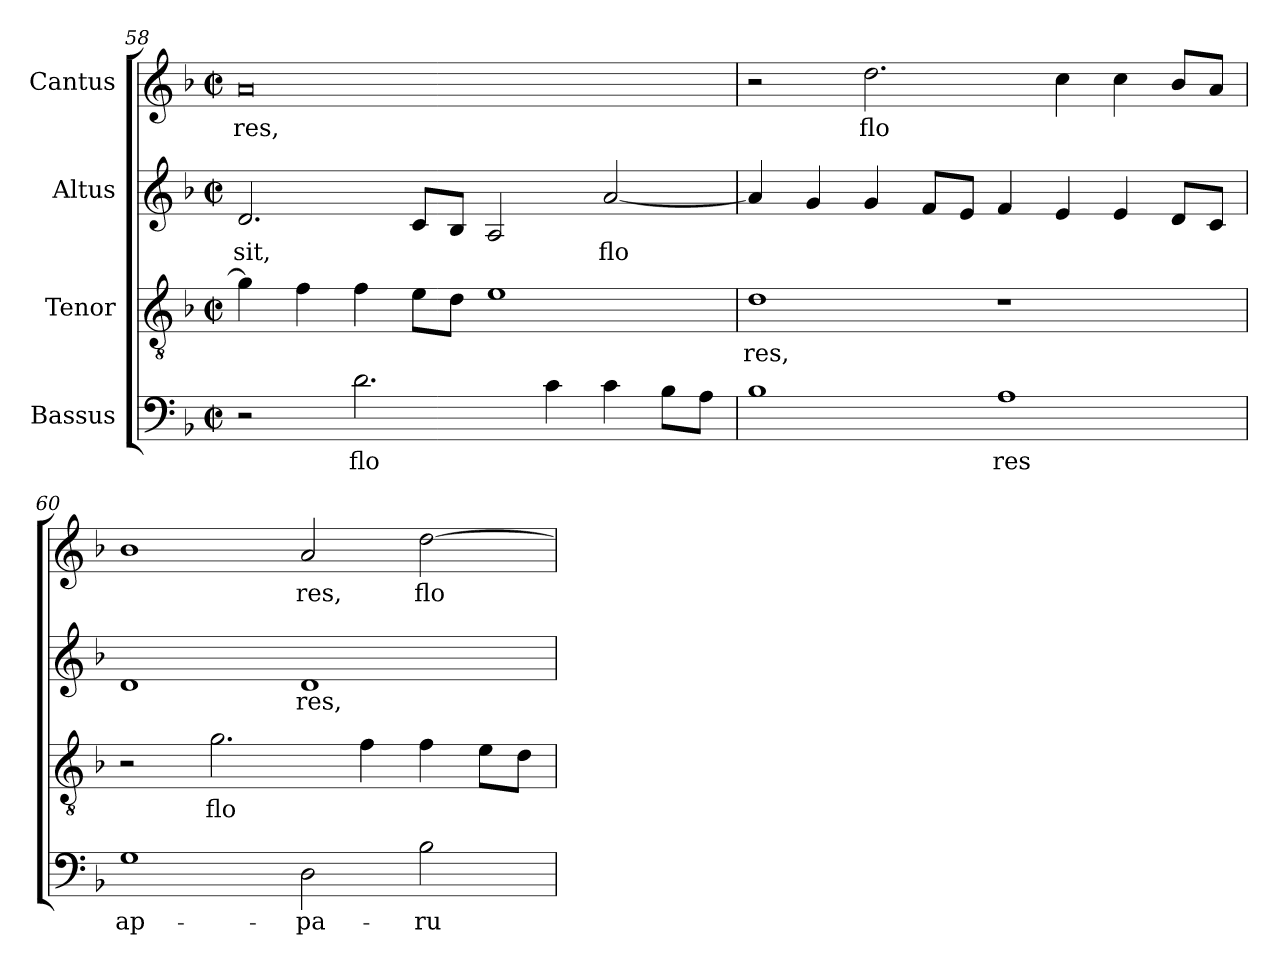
**kern	**text	**kern	**text	**kern	**text	**kern	**text
*part4	*part4	*part3	*part3	*part2	*part2	*part1	*part1
*staff4	*staff4	*staff3	*staff3	*staff2	*staff2	*staff1	*staff1
*I"Bassus	*	*I"Tenor	*	*I"Altus	*	*I"Cantus	*
*clefF4	*	*clefGv2	*	*clefG2	*	*clefG2	*
*k[b-]	*	*k[b-]	*	*k[b-]	*	*k[b-]	*
*F:	*	*F:	*	*F:	*	*F:	*
*M2/2	*	*M2/2	*	*M2/2	*	*M2/2	*
*met(c|)	*	*met(c|)	*	*met(c|)	*	*met(c|)	*
=58	=58	=58	=58	=58	=58	=58	=58
!	!	!	!LO:LY:b:cj	!	!LO:LY:b:cj	!	!LO:LY:b:cj
2r	.	4g\]	.	2.d/	-sit,	0a	res,
!	!	!	!LO:LY:b:cj	!	!	!	!
.	.	4f\	.	.	.	.	.
!	!LO:LY:b:cj	!	!LO:LY:b:cj	!	!	!	!
2.d\	flo-	4f\	.	.	.	.	.
!	!	!	!LO:LY:b:cj	!	!LO:LY:b:cj	!	!
.	.	8e\L	.	8c/L	.	.	.
!	!	!	!LO:LY:b:cj	!	!LO:LY:b:cj	!	!
.	.	8d\J	.	8B-/J	.	.	.
!	!	!	!LO:LY:b:cj	!	!LO:LY:b:cj	!	!
.	.	1e	.	2A/	.	.	.
!	!LO:LY:b:cj	!	!	!	!	!	!
4c\	--	.	.	.	.	.	.
!	!LO:LY:b:cj	!	!	!	!LO:LY:b:cj	!	!
4c\	--	.	.	[<2a/	flo-	.	.
!	!LO:LY:b:cj	!	!	!	!	!	!
8B-\L	--	.	.	.	.	.	.
!	!LO:LY:b:cj	!	!	!	!	!	!
8A\J	--	.	.	.	.	.	.
=59	=59	=59	=59	=59	=59	=59	=59
!	!LO:LY:b:cj	!	!LO:LY:b:cj	!	!LO:LY:b:cj	!	!
1B-	--	1d	res,	4a/]	--	2r	.
!	!	!	!	!	!LO:LY:b:cj	!	!
.	.	.	.	4g/	--	.	.
!	!	!	!	!	!LO:LY:b:cj	!	!LO:LY:b:cj
.	.	.	.	4g/	--	2.dd\	flo
!	!	!	!	!	!LO:LY:b:cj	!	!
.	.	.	.	8f/L	--	.	.
!	!	!	!	!	!LO:LY:b:cj	!	!
.	.	.	.	8e/J	--	.	.
!	!LO:LY:b:cj	!	!	!	!LO:LY:b:cj	!	!
1A	-res	1r	.	4f/	--	.	.
!	!	!	!	!	!LO:LY:b:cj	!	!LO:LY:b:cj
.	.	.	.	4e/	--	4cc\	.
!	!	!	!	!	!LO:LY:b:cj	!	!LO:LY:b:cj
.	.	.	.	4e/	--	4cc\	.
!	!	!	!	!	!LO:LY:b:cj	!	!LO:LY:b:cj
.	.	.	.	8d/L	--	8b-/L	.
!	!	!	!	!	!LO:LY:b:cj	!	!LO:LY:b:cj
.	.	.	.	8c/J	--	8a/J	.
=60	=60	=60	=60	=60	=60	=60	=60
!	!LO:LY:b:cj	!	!	!	!LO:LY:b:cj	!	!LO:LY:b:cj
1G	ap-	2r	.	1d	--	1b-	.
!	!	!	!LO:LY:b:cj	!	!	!	!
.	.	2.g\	flo	.	.	.	.
!	!LO:LY:b:cj	!	!	!	!LO:LY:b:cj	!	!LO:LY:b:cj
2D\	-pa-	.	.	1d	-res,	2a/	res,
!	!	!	!LO:LY:b:cj	!	!	!	!
.	.	4f\	.	.	.	.	.
!	!LO:LY:b:cj	!	!LO:LY:b:cj	!	!	!	!LO:LY:b:cj
2B-\	-ru-	4f\	.	.	.	[>2dd\	flo
!	!	!	!LO:LY:b:cj	!	!	!	!
.	.	8e\L	.	.	.	.	.
!	!	!	!LO:LY:b:cj	!	!	!	!
.	.	8d\J	.	.	.	.	.
=	=	=	=	=	=	=	=
*-	*-	*-	*-	*-	*-	*-	*-
